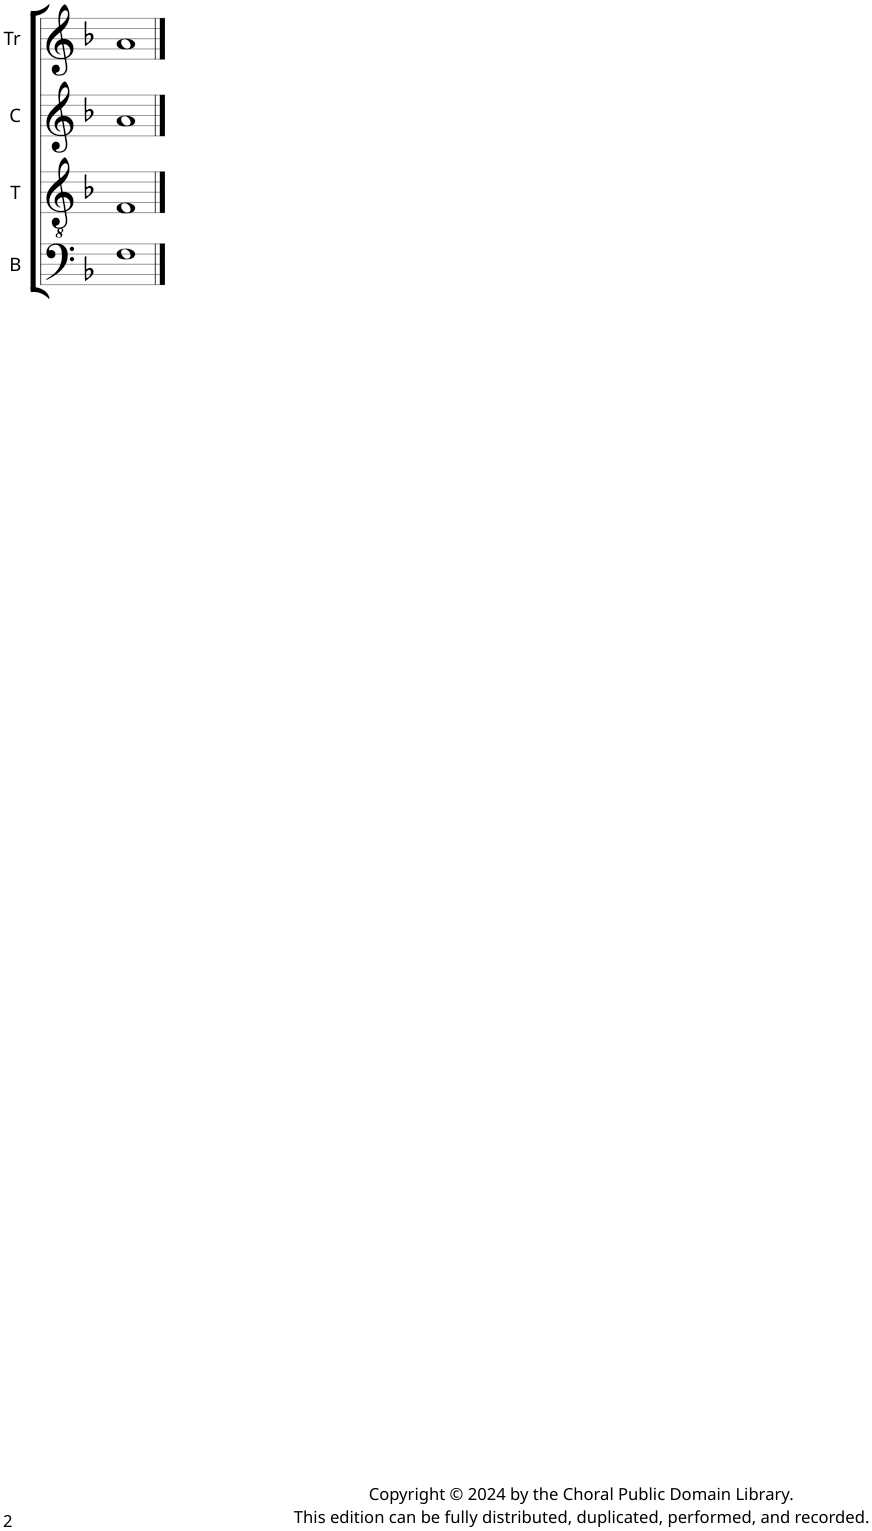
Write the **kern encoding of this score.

**kern	**kern	**kern	**kern
*part4	*part3	*part2	*part1
*staff4	*staff3	*staff2	*staff1
*I"B	*I"T	*I"C	*I"Tr
*I'B	*I'T	*I'C	*I'Tr
!!LO:PB:g=z
*clefF4	*clefGv2	*clefG2	*clefG2
*k[b-]	*k[b-]	*k[b-]	*k[b-]
*M2/2	*M2/2	*M2/2	*M2/2
*met(c|)	*met(c|)	*met(c|)	*met(c|)
=19	=19	=19	=19
1F	1F	1a	1a
==	==	==	==
*-	*-	*-	*-
